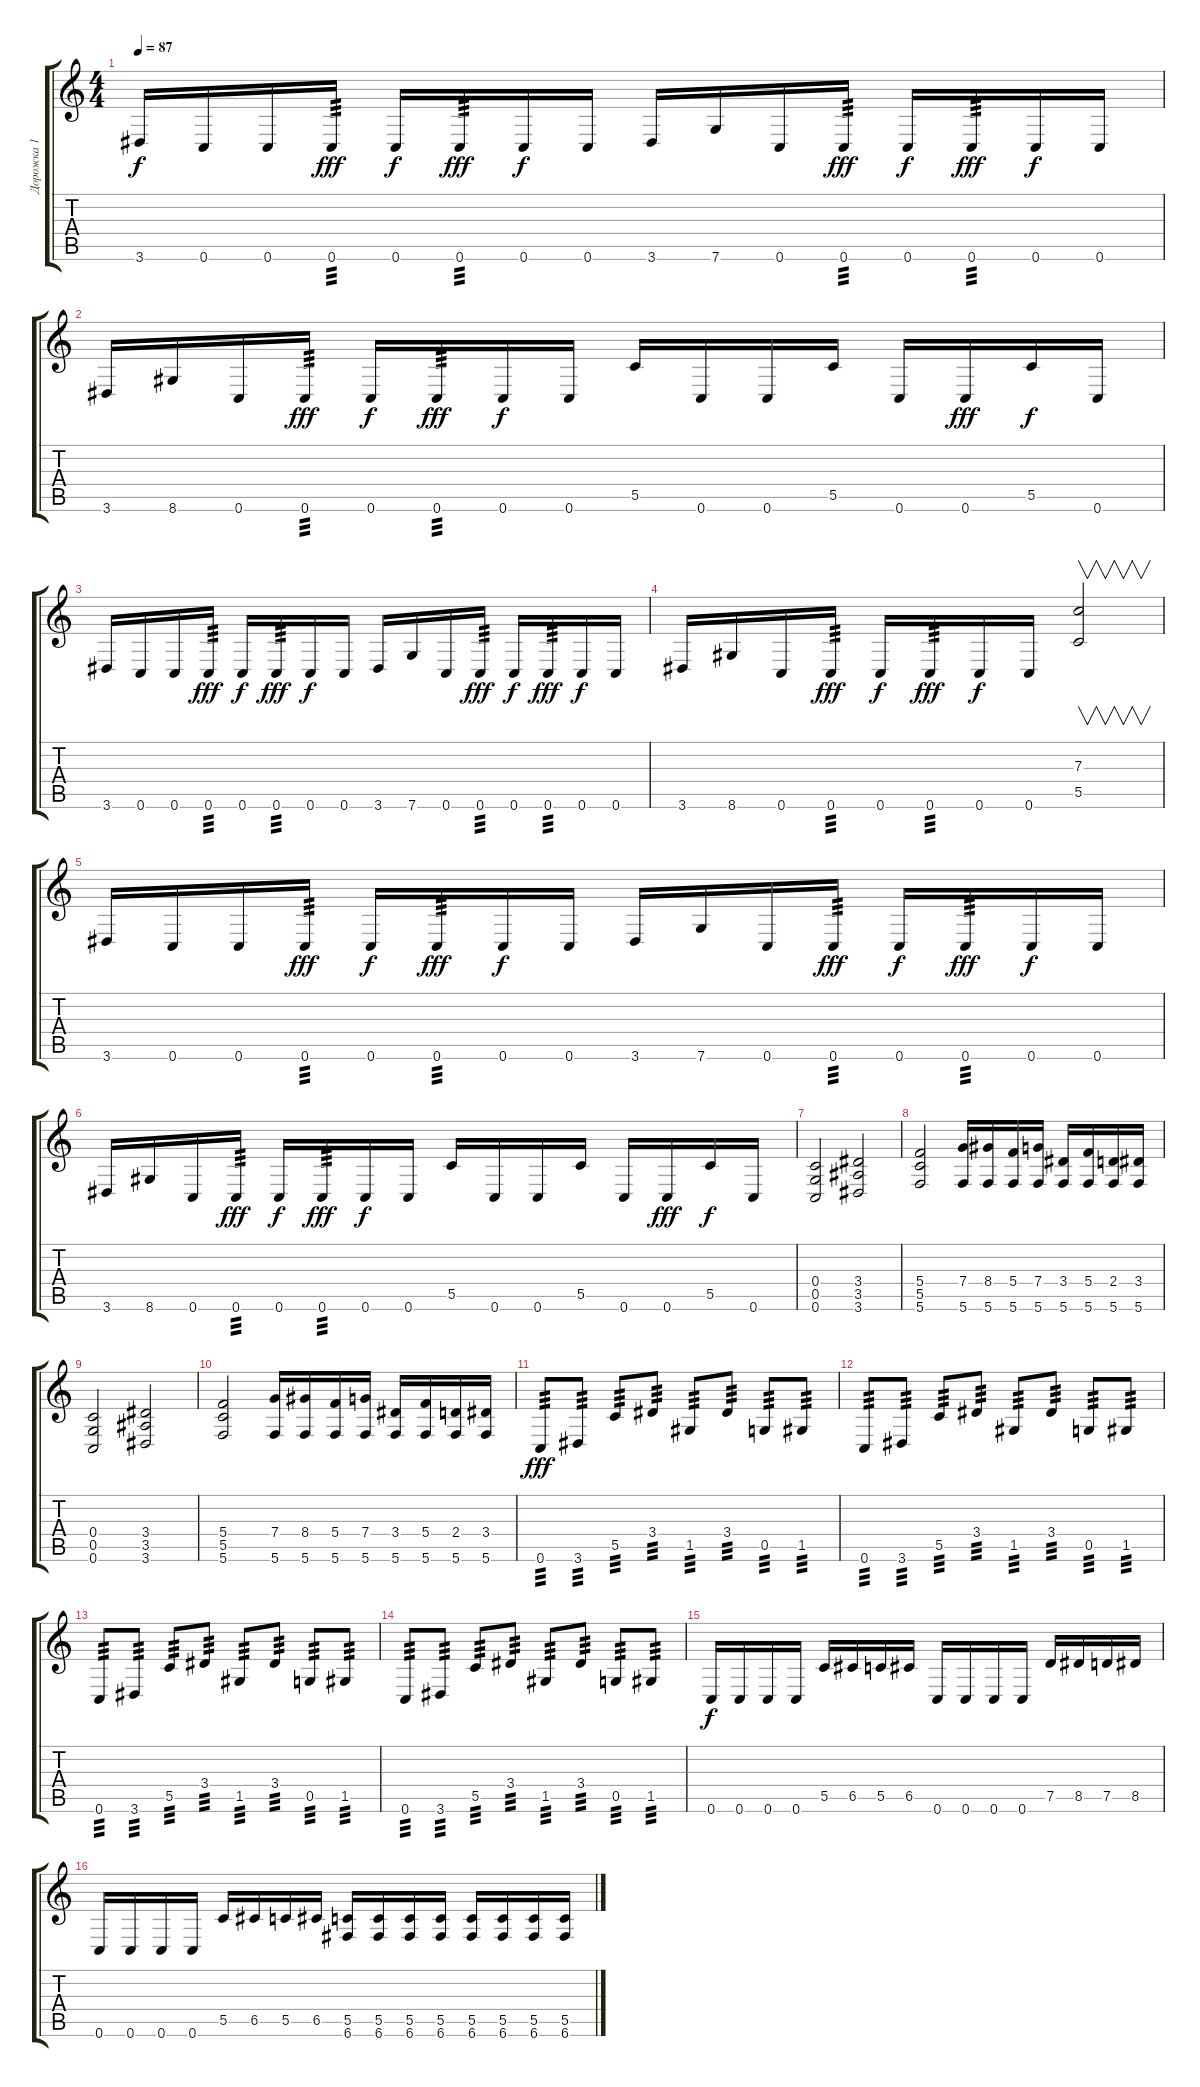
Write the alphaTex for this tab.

\track ("Дорожка 1" "Дорожка 1") {instrument distortionguitar}
\staff {score tabs}
\tuning (D4 A3 F3 C3 G2 C2) {hide}
\ts (4 4)
\tempo 87
\clef g2
\ks c
3.6.16{dy f} 0.6.16 0.6.16 0.6.16{tp 3 dy fff} 0.6.16{dy f} 0.6.16{tp 3 dy fff} 0.6.16{dy f} 0.6.16 3.6.16 7.6.16 0.6.16 0.6.16{tp 3 dy fff} 0.6.16{dy f} 0.6.16{tp 3 dy fff} 0.6.16{dy f} 0.6.16 |
3.6.16 8.6.16 0.6.16 0.6.16{tp 3 dy fff} 0.6.16{dy f} 0.6.16{tp 3 dy fff} 0.6.16{dy f} 0.6.16 5.5.16 0.6.16 0.6.16 5.5.16 0.6.16 0.6.16{dy fff} 5.5.16{dy f} 0.6.16 |
3.6.16 0.6.16 0.6.16 0.6.16{tp 3 dy fff} 0.6.16{dy f} 0.6.16{tp 3 dy fff} 0.6.16{dy f} 0.6.16 3.6.16 7.6.16 0.6.16 0.6.16{tp 3 dy fff} 0.6.16{dy f} 0.6.16{tp 3 dy fff} 0.6.16{dy f} 0.6.16 |
3.6.16 8.6.16 0.6.16 0.6.16{tp 3 dy fff} 0.6.16{dy f} 0.6.16{tp 3 dy fff} 0.6.16{dy f} 0.6.16 (7.3 5.5).2{v} |
3.6.16 0.6.16 0.6.16 0.6.16{tp 3 dy fff} 0.6.16{dy f} 0.6.16{tp 3 dy fff} 0.6.16{dy f} 0.6.16 3.6.16 7.6.16 0.6.16 0.6.16{tp 3 dy fff} 0.6.16{dy f} 0.6.16{tp 3 dy fff} 0.6.16{dy f} 0.6.16 |
3.6.16 8.6.16 0.6.16 0.6.16{tp 3 dy fff} 0.6.16{dy f} 0.6.16{tp 3 dy fff} 0.6.16{dy f} 0.6.16 5.5.16 0.6.16 0.6.16 5.5.16 0.6.16 0.6.16{dy fff} 5.5.16{dy f} 0.6.16 |
(0.4 0.5 0.6).2 (3.4 3.5 3.6).2 |
(5.4 5.5 5.6).2 (7.4 5.6).16 (8.4 5.6).16 (5.4 5.6).16 (7.4 5.6).16 (3.4 5.6).16 (5.4 5.6).16 (2.4 5.6).16 (3.4 5.6).16 |
(0.4 0.5 0.6).2 (3.4 3.5 3.6).2 |
(5.4 5.5 5.6).2 (7.4 5.6).16 (8.4 5.6).16 (5.4 5.6).16 (7.4 5.6).16 (3.4 5.6).16 (5.4 5.6).16 (2.4 5.6).16 (3.4 5.6).16 |
0.6.8{tp 3 dy fff} 3.6.8{tp 3} 5.5.8{tp 3} 3.4.8{tp 3} 1.5.8{tp 3} 3.4.8{tp 3} 0.5.8{tp 3} 1.5.8{tp 3} |
0.6.8{tp 3} 3.6.8{tp 3} 5.5.8{tp 3} 3.4.8{tp 3} 1.5.8{tp 3} 3.4.8{tp 3} 0.5.8{tp 3} 1.5.8{tp 3} |
0.6.8{tp 3} 3.6.8{tp 3} 5.5.8{tp 3} 3.4.8{tp 3} 1.5.8{tp 3} 3.4.8{tp 3} 0.5.8{tp 3} 1.5.8{tp 3} |
0.6.8{tp 3} 3.6.8{tp 3} 5.5.8{tp 3} 3.4.8{tp 3} 1.5.8{tp 3} 3.4.8{tp 3} 0.5.8{tp 3} 1.5.8{tp 3} |
0.6.16{dy f} 0.6.16 0.6.16 0.6.16 5.5.16 6.5.16 5.5.16 6.5.16 0.6.16 0.6.16 0.6.16 0.6.16 7.5.16 8.5.16 7.5.16 8.5.16 |
0.6.16 0.6.16 0.6.16 0.6.16 5.5.16 6.5.16 5.5.16 6.5.16 (5.5 6.6).16 (5.5 6.6).16 (5.5 6.6).16 (5.5 6.6).16 (5.5 6.6).16 (5.5 6.6).16 (5.5 6.6).16 (5.5 6.6).16
